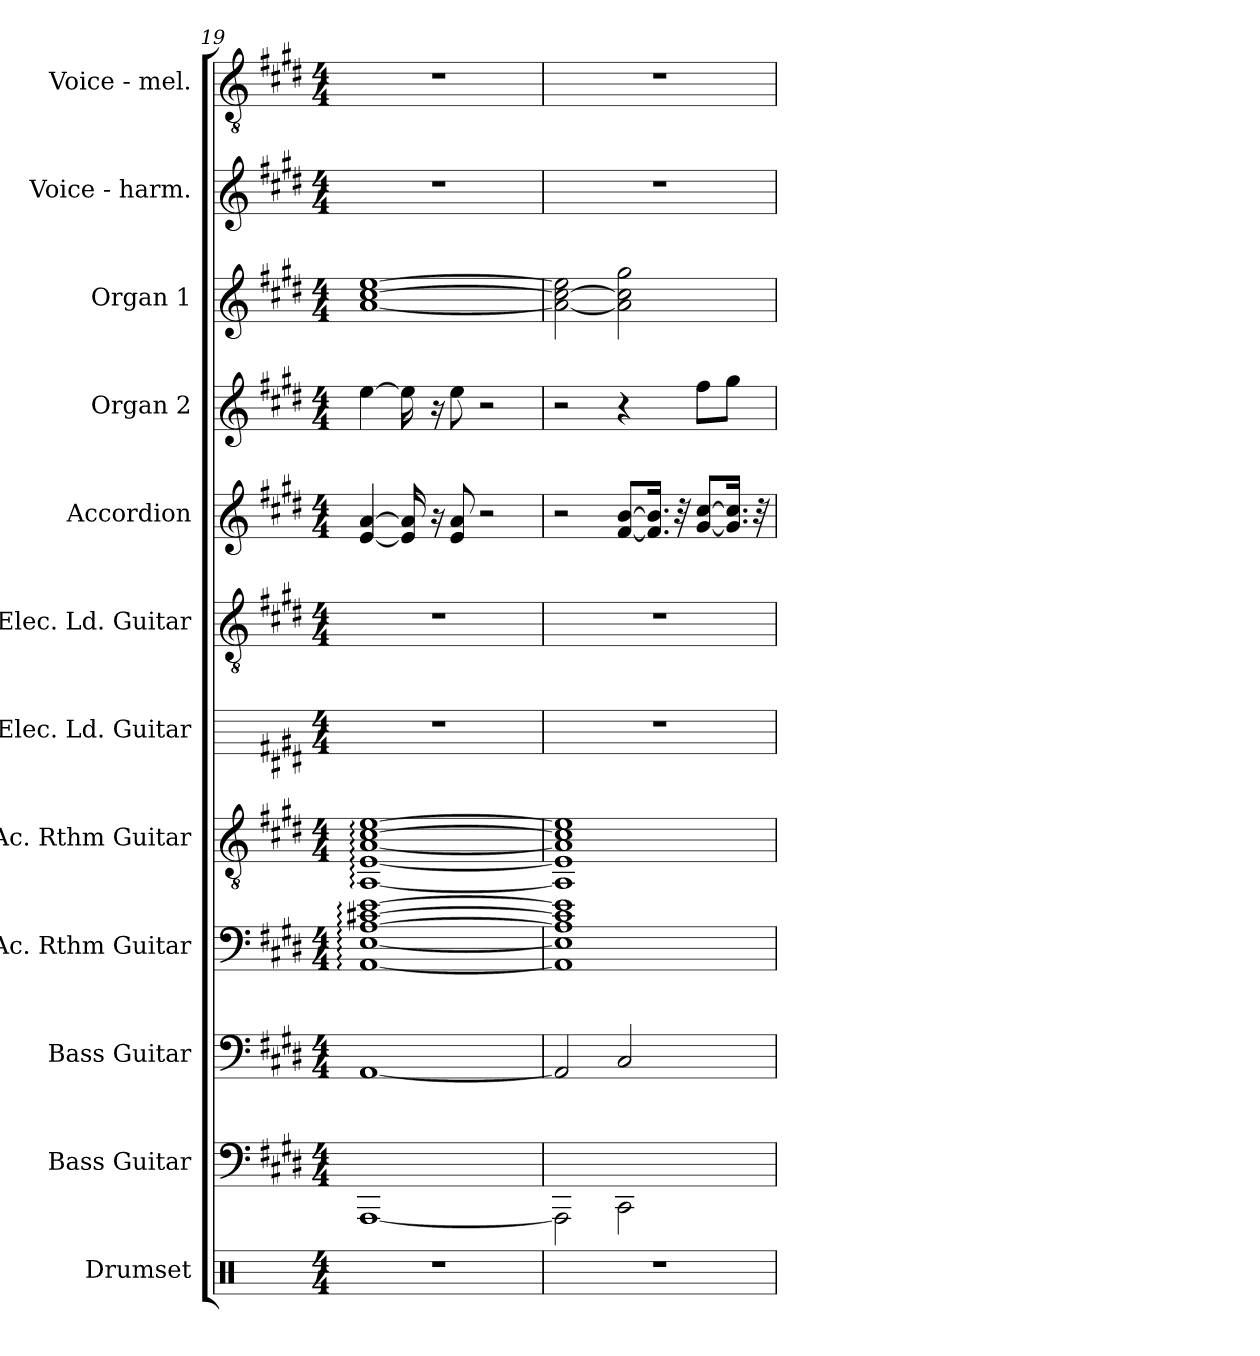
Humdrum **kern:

**kern	**kern	**kern	**kern	**kern	**kern	**kern	**kern	**kern	**kern	**kern	**kern
*part12	*part11	*part10	*part9	*part8	*part7	*part6	*part5	*part4	*part3	*part2	*part1
*staff12	*staff11	*staff10	*staff9	*staff8	*staff7	*staff6	*staff5	*staff4	*staff3	*staff2	*staff1
*I"Drumset	*I"Bass Guitar	*I"Bass Guitar	*I"Ac. Rthm Guitar	*I"Ac. Rthm Guitar	*I"Elec. Ld. Guitar	*I"Elec. Ld. Guitar	*I"Accordion	*I"Organ 2	*I"Organ 1	*I"Voice - harm.	*I"Voice - mel.
*I'Drums	*I'Bass	*I'Bass	*I'R. Guit.	*I'R. Guit.	*I'Ld. Guit.	*I'Ld. Guit.	*I'Acc.	*I'Org. 2	*I'Org. 1	*I'Harm.	*I'Mel.
*clefX	*	*clefF4	*	*clefGv2	*	*clefGv2	*clefG2	*clefG2	*clefG2	*clefG2	*clefGv2
*	*ITrd7c12	*ITrd7c12	*	*	*	*	*	*	*	*	*
*k[]	*k[f#c#g#d#]	*k[f#c#g#d#]	*k[f#c#g#d#]	*k[f#c#g#d#]	*k[f#c#g#d#]	*k[f#c#g#d#]	*k[f#c#g#d#]	*k[f#c#g#d#]	*k[f#c#g#d#]	*k[f#c#g#d#]	*k[f#c#g#d#]
*M4/4	*M4/4	*M4/4	*M4/4	*M4/4	*M4/4	*M4/4	*M4/4	*M4/4	*M4/4	*M4/4	*M4/4
=19	=19	=19	=19	=19	=19	=19	=19	=19	=19	=19	=19
1r	[1AAAA	[1AAA	[1AA: [1E: [1A: [1c#X: [1e:	[1AA: [1E: [1A: [1c#: [1e:	1r	1r	[4e/ [4a/	[4ee\	[1a [1cc# [1ee	1r	1r
.	.	.	.	.	.	.	16e/] 16a/]	16ee\]	.	.	.
.	.	.	.	.	.	.	16r	16r	.	.	.
.	.	.	.	.	.	.	8e/ 8a/	8ee\	.	.	.
.	.	.	.	.	.	.	2r	2r	.	.	.
=20	=20	=20	=20	=20	=20	=20	=20	=20	=20	=20	=20
1r	2AAAA\]	2AAA/]	1AA] 1E] 1A] 1c#] 1e]	1AA] 1E] 1A] 1c#] 1e]	1r	1r	2r	2r	2a\_ 2cc#\_ 2ee\]	1r	1r
.	2CCC#\	2CC#/	.	.	.	.	[8f#/ [8b/L	4r	2a\] 2cc#\] 2gg#\	.	.
.	.	.	.	.	.	.	16.f#]/ 16.b]/Jk	.	.	.	.
.	.	.	.	.	.	.	32r	.	.	.	.
.	.	.	.	.	.	.	[8g#/ [8cc#/L	8ff#\L	.	.	.
.	.	.	.	.	.	.	16.g#]/ 16.cc#]/Jk	8gg#\J	.	.	.
.	.	.	.	.	.	.	32r	.	.	.	.
=	=	=	=	=	=	=	=	=	=	=	=
*-	*-	*-	*-	*-	*-	*-	*-	*-	*-	*-	*-
